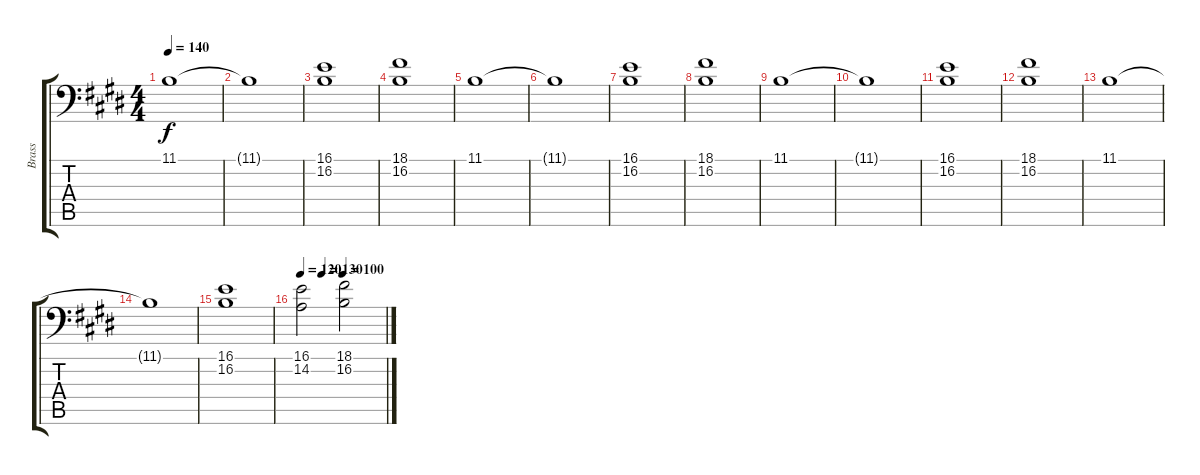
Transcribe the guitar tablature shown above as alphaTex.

\track ("Brass" "Brass") {instrument brasssection}
\staff {score tabs}
\tuning (C3 G2 D2 A1 E1 B0) {hide}
\ts (4 4)
\tempo 140
\clef f4
\ks e
11.1.1{dy f} |
11.1{t}.1 |
(16.1 16.2).1 |
(18.1 16.2).1 |
11.1.1 |
11.1{t}.1 |
(16.1 16.2).1 |
(18.1 16.2).1 |
11.1.1 |
11.1{t}.1 |
(16.1 16.2).1 |
(18.1 16.2).1 |
11.1.1 |
11.1{t}.1 |
(16.1 16.2).1 |
\tempo 120
\tempo (130 0.25)
\tempo (100 0.5)
(16.1 14.2).2 (18.1 16.2).2
